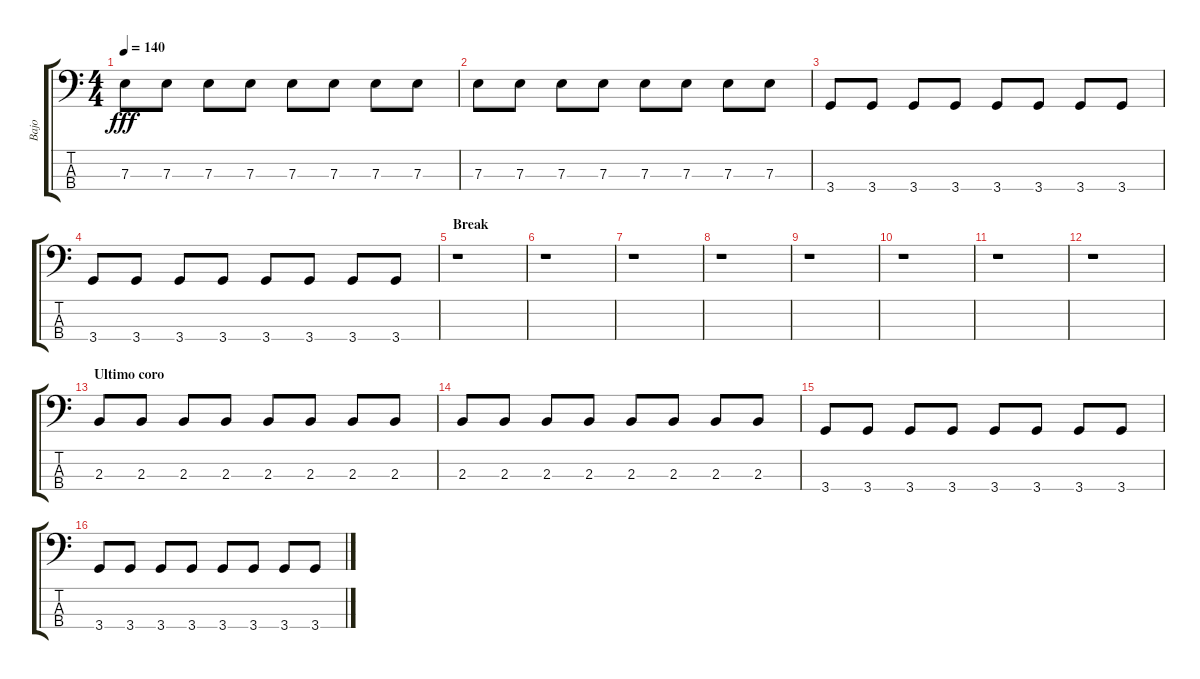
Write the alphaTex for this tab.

\track ("Bajo" "Bajo") {instrument electricbasspick}
\staff {score tabs}
\tuning (G2 D2 A1 E1) {hide}
\ts (4 4)
\tempo 140
\clef f4
\ks c
7.3.8{dy fff} 7.3.8 7.3.8 7.3.8 7.3.8 7.3.8 7.3.8 7.3.8 |
7.3.8 7.3.8 7.3.8 7.3.8 7.3.8 7.3.8 7.3.8 7.3.8 |
3.4.8 3.4.8 3.4.8 3.4.8 3.4.8 3.4.8 3.4.8 3.4.8 |
3.4.8 3.4.8 3.4.8 3.4.8 3.4.8 3.4.8 3.4.8 3.4.8 |
\section ("" "Break")
r.1 |
r.1 |
r.1 |
r.1 |
r.1 |
r.1 |
r.1 |
r.1 |
\section ("" "Ultimo coro")
2.3.8{volume 16 instrument lead2sawtooth} 2.3.8 2.3.8 2.3.8 2.3.8 2.3.8 2.3.8 2.3.8 |
2.3.8 2.3.8 2.3.8 2.3.8 2.3.8 2.3.8 2.3.8 2.3.8 |
3.4.8 3.4.8 3.4.8 3.4.8 3.4.8 3.4.8 3.4.8 3.4.8 |
3.4.8 3.4.8 3.4.8 3.4.8 3.4.8 3.4.8 3.4.8 3.4.8
